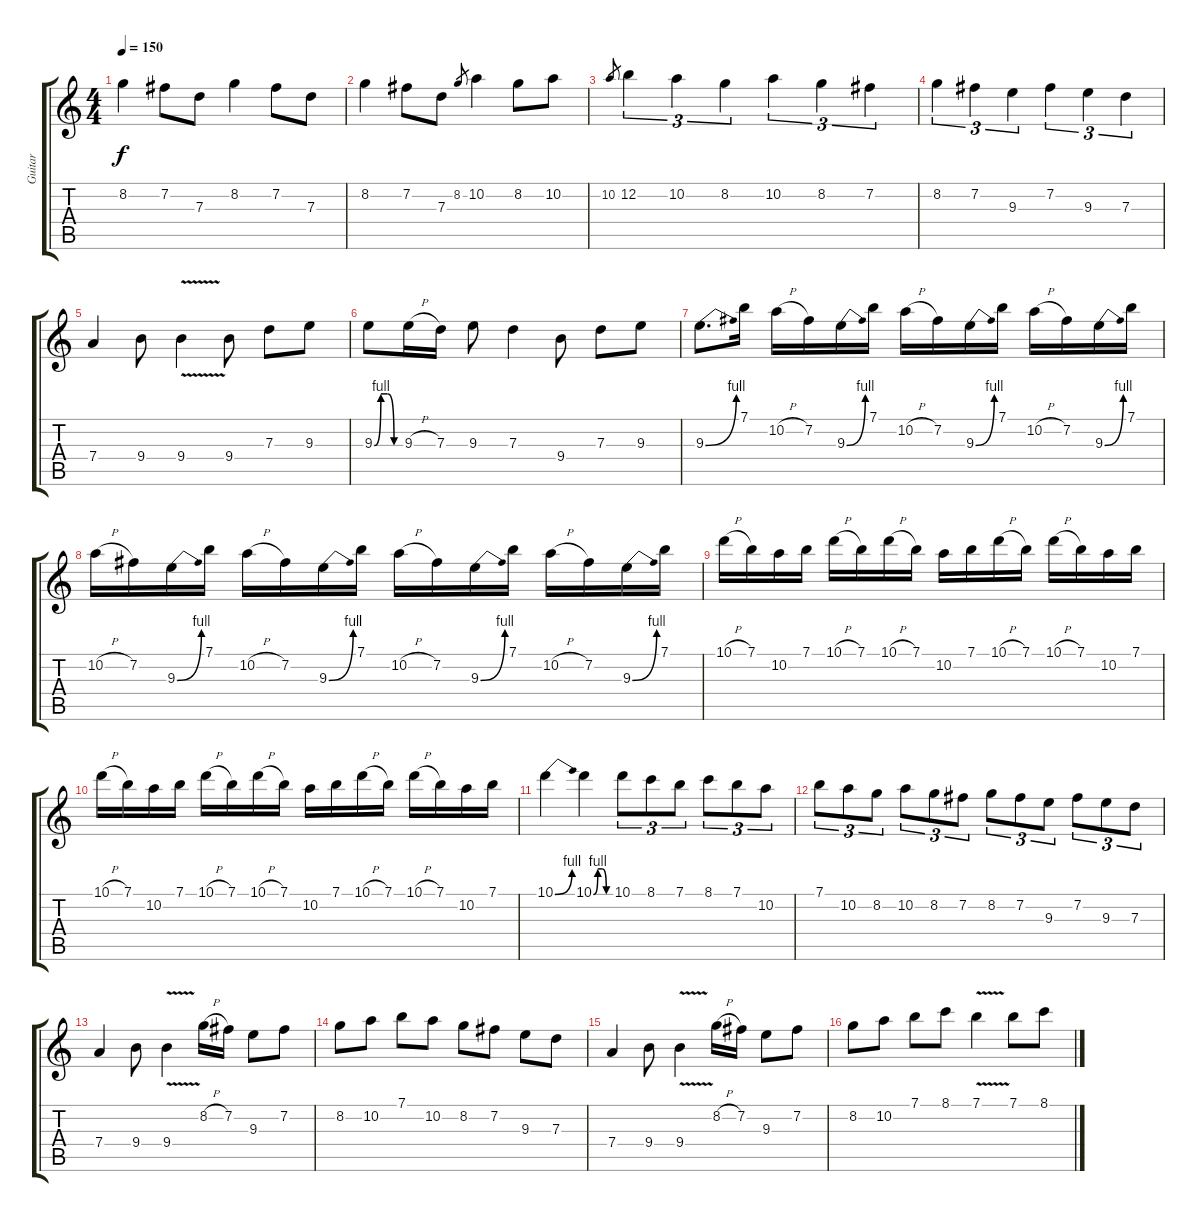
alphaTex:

\track ("Guitar" "Guitar") {instrument distortionguitar}
\staff {score tabs}
\tuning (E4 B3 G3 D3 A2 E2) {hide}
\ts (4 4)
\tempo 150
\clef g2
\ks c
8.2.4{dy f} 7.2.8 7.3.8 8.2.4 7.2.8 7.3.8 |
8.2.4 7.2.8 7.3.8 8.2.8{gr} 10.2.4 8.2.8 10.2.8 |
10.2.8{gr} 12.2.4{tu (3 2)} 10.2.4{tu (3 2)} 8.2.4{tu (3 2)} 10.2.4{tu (3 2)} 8.2.4{tu (3 2)} 7.2.4{tu (3 2)} |
8.2.4{tu (3 2)} 7.2.4{tu (3 2)} 9.3.4{tu (3 2)} 7.2.4{tu (3 2)} 9.3.4{tu (3 2)} 7.3.4{tu (3 2)} |
7.4.4 9.4.8 9.4{v}.4 9.4.8 7.3.8 9.3.8 |
9.3{be (custom 0 0 15 4 30 4 45 0 60 0)}.8 9.3{h}.16 7.3.16 9.3.8 7.3.4 9.4.8 7.3.8 9.3.8 |
9.3{be (bend 0 0 60 4)}.8{d} 7.1.16 10.2{h}.16 7.2.16 9.3{be (bend 0 0 60 4)}.16 7.1.16 10.2{h}.16 7.2.16 9.3{be (bend 0 0 60 4)}.16 7.1.16 10.2{h}.16 7.2.16 9.3{be (bend 0 0 60 4)}.16 7.1.16 |
10.2{h}.16 7.2.16 9.3{be (bend 0 0 60 4)}.16 7.1.16 10.2{h}.16 7.2.16 9.3{be (bend 0 0 60 4)}.16 7.1.16 10.2{h}.16 7.2.16 9.3{be (bend 0 0 60 4)}.16 7.1.16 10.2{h}.16 7.2.16 9.3{be (bend 0 0 60 4)}.16 7.1.16 |
10.1{h}.16 7.1.16 10.2.16 7.1.16 10.1{h}.16 7.1.16 10.1{h}.16 7.1.16 10.2.16 7.1.16 10.1{h}.16 7.1.16 10.1{h}.16 7.1.16 10.2.16 7.1.16 |
10.1{h}.16 7.1.16 10.2.16 7.1.16 10.1{h}.16 7.1.16 10.1{h}.16 7.1.16 10.2.16 7.1.16 10.1{h}.16 7.1.16 10.1{h}.16 7.1.16 10.2.16 7.1.16 |
10.1{be (bend 0 0 60 4)}.4 10.1{be (custom 0 0 15 4 30 4 45 0 60 0)}.4 10.1.8{tu (3 2)} 8.1.8{tu (3 2)} 7.1.8{tu (3 2)} 8.1.8{tu (3 2)} 7.1.8{tu (3 2)} 10.2.8{tu (3 2)} |
7.1.8{tu (3 2)} 10.2.8{tu (3 2)} 8.2.8{tu (3 2)} 10.2.8{tu (3 2)} 8.2.8{tu (3 2)} 7.2.8{tu (3 2)} 8.2.8{tu (3 2)} 7.2.8{tu (3 2)} 9.3.8{tu (3 2)} 7.2.8{tu (3 2)} 9.3.8{tu (3 2)} 7.3.8{tu (3 2)} |
7.4.4 9.4.8 9.4{v}.4 8.2{h}.16 7.2.16 9.3.8 7.2.8 |
8.2.8 10.2.8 7.1.8 10.2.8 8.2.8 7.2.8 9.3.8 7.3.8 |
7.4.4 9.4.8 9.4{v}.4 8.2{h}.16 7.2.16 9.3.8 7.2.8 |
8.2.8 10.2.8 7.1.8 8.1.8 7.1{v}.4 7.1.8 8.1.8
